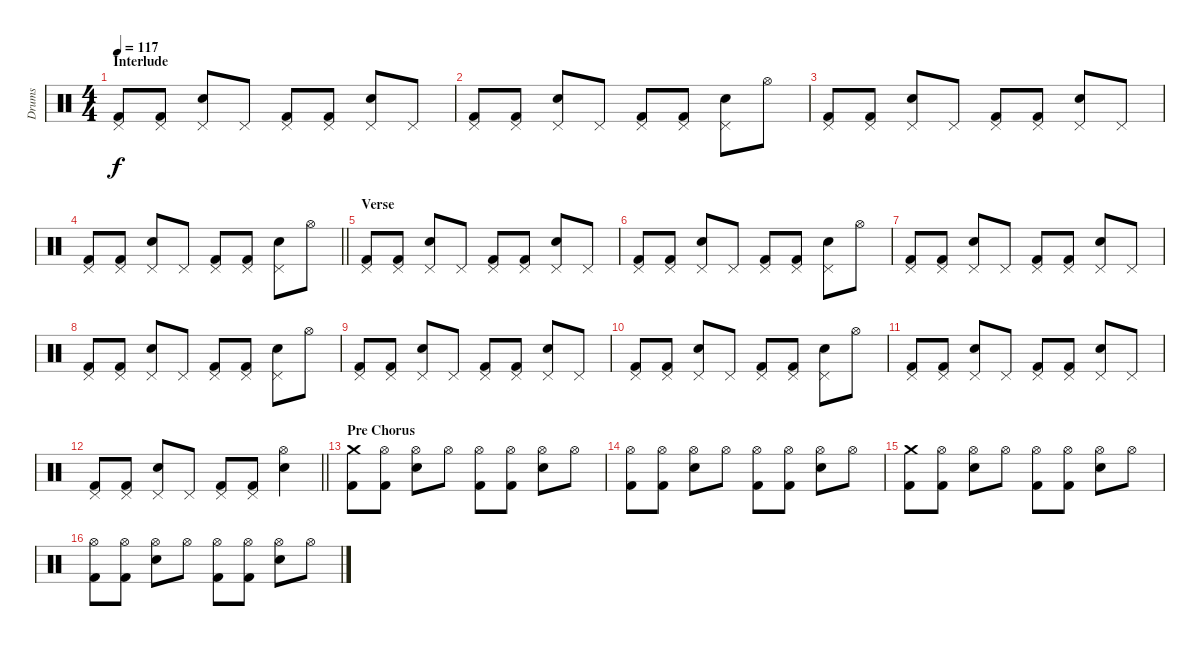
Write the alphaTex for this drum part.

\track ("Drums" "Drums") {instrument percussion}
\staff {score}
\articulation defaults
\ts (4 4)
\section ("" "Interlude")
\tempo 117
\clef neutral
\ks c
("Pedal Hi-Hat (hit)" "Kick (hit) 2").8{dy f} ("Pedal Hi-Hat (hit)" "Kick (hit) 2").8 ("Pedal Hi-Hat (hit)" "Electric Snare (hit)").8 "Pedal Hi-Hat (hit)".8 ("Pedal Hi-Hat (hit)" "Kick (hit) 2").8 ("Pedal Hi-Hat (hit)" "Kick (hit) 2").8 ("Pedal Hi-Hat (hit)" "Electric Snare (hit)").8 "Pedal Hi-Hat (hit)".8 |
("Pedal Hi-Hat (hit)" "Kick (hit) 2").8 ("Pedal Hi-Hat (hit)" "Kick (hit) 2").8 ("Pedal Hi-Hat (hit)" "Electric Snare (hit)").8 "Pedal Hi-Hat (hit)".8 ("Pedal Hi-Hat (hit)" "Kick (hit) 2").8 ("Pedal Hi-Hat (hit)" "Kick (hit) 2").8 ("Pedal Hi-Hat (hit)" "Electric Snare (hit)").8 "Hi-Hat (open)".8 |
("Pedal Hi-Hat (hit)" "Kick (hit) 2").8 ("Pedal Hi-Hat (hit)" "Kick (hit) 2").8 ("Pedal Hi-Hat (hit)" "Electric Snare (hit)").8 "Pedal Hi-Hat (hit)".8 ("Pedal Hi-Hat (hit)" "Kick (hit) 2").8 ("Pedal Hi-Hat (hit)" "Kick (hit) 2").8 ("Pedal Hi-Hat (hit)" "Electric Snare (hit)").8 "Pedal Hi-Hat (hit)".8 |
\barLineRight lightlight
("Pedal Hi-Hat (hit)" "Kick (hit) 2").8 ("Pedal Hi-Hat (hit)" "Kick (hit) 2").8 ("Pedal Hi-Hat (hit)" "Electric Snare (hit)").8 "Pedal Hi-Hat (hit)".8 ("Pedal Hi-Hat (hit)" "Kick (hit) 2").8 ("Pedal Hi-Hat (hit)" "Kick (hit) 2").8 ("Pedal Hi-Hat (hit)" "Electric Snare (hit)").8 "Hi-Hat (open)".8 |
\section ("" "Verse")
("Pedal Hi-Hat (hit)" "Kick (hit) 2").8 ("Pedal Hi-Hat (hit)" "Kick (hit) 2").8 ("Pedal Hi-Hat (hit)" "Electric Snare (hit)").8 "Pedal Hi-Hat (hit)".8 ("Pedal Hi-Hat (hit)" "Kick (hit) 2").8 ("Pedal Hi-Hat (hit)" "Kick (hit) 2").8 ("Pedal Hi-Hat (hit)" "Electric Snare (hit)").8 "Pedal Hi-Hat (hit)".8 |
("Pedal Hi-Hat (hit)" "Kick (hit) 2").8 ("Pedal Hi-Hat (hit)" "Kick (hit) 2").8 ("Pedal Hi-Hat (hit)" "Electric Snare (hit)").8 "Pedal Hi-Hat (hit)".8 ("Pedal Hi-Hat (hit)" "Kick (hit) 2").8 ("Pedal Hi-Hat (hit)" "Kick (hit) 2").8 ("Pedal Hi-Hat (hit)" "Electric Snare (hit)").8 "Hi-Hat (open)".8 |
("Pedal Hi-Hat (hit)" "Kick (hit) 2").8 ("Pedal Hi-Hat (hit)" "Kick (hit) 2").8 ("Pedal Hi-Hat (hit)" "Electric Snare (hit)").8 "Pedal Hi-Hat (hit)".8 ("Pedal Hi-Hat (hit)" "Kick (hit) 2").8 ("Pedal Hi-Hat (hit)" "Kick (hit) 2").8 ("Pedal Hi-Hat (hit)" "Electric Snare (hit)").8 "Pedal Hi-Hat (hit)".8 |
("Pedal Hi-Hat (hit)" "Kick (hit) 2").8 ("Pedal Hi-Hat (hit)" "Kick (hit) 2").8 ("Pedal Hi-Hat (hit)" "Electric Snare (hit)").8 "Pedal Hi-Hat (hit)".8 ("Pedal Hi-Hat (hit)" "Kick (hit) 2").8 ("Pedal Hi-Hat (hit)" "Kick (hit) 2").8 ("Pedal Hi-Hat (hit)" "Electric Snare (hit)").8 "Hi-Hat (open)".8 |
("Pedal Hi-Hat (hit)" "Kick (hit) 2").8 ("Pedal Hi-Hat (hit)" "Kick (hit) 2").8 ("Pedal Hi-Hat (hit)" "Electric Snare (hit)").8 "Pedal Hi-Hat (hit)".8 ("Pedal Hi-Hat (hit)" "Kick (hit) 2").8 ("Pedal Hi-Hat (hit)" "Kick (hit) 2").8 ("Pedal Hi-Hat (hit)" "Electric Snare (hit)").8 "Pedal Hi-Hat (hit)".8 |
("Pedal Hi-Hat (hit)" "Kick (hit) 2").8 ("Pedal Hi-Hat (hit)" "Kick (hit) 2").8 ("Pedal Hi-Hat (hit)" "Electric Snare (hit)").8 "Pedal Hi-Hat (hit)".8 ("Pedal Hi-Hat (hit)" "Kick (hit) 2").8 ("Pedal Hi-Hat (hit)" "Kick (hit) 2").8 ("Pedal Hi-Hat (hit)" "Electric Snare (hit)").8 "Hi-Hat (open)".8 |
("Pedal Hi-Hat (hit)" "Kick (hit) 2").8 ("Pedal Hi-Hat (hit)" "Kick (hit) 2").8 ("Pedal Hi-Hat (hit)" "Electric Snare (hit)").8 "Pedal Hi-Hat (hit)".8 ("Pedal Hi-Hat (hit)" "Kick (hit) 2").8 ("Pedal Hi-Hat (hit)" "Kick (hit) 2").8 ("Pedal Hi-Hat (hit)" "Electric Snare (hit)").8 "Pedal Hi-Hat (hit)".8 |
\barLineRight lightlight
("Pedal Hi-Hat (hit)" "Kick (hit) 2").8 ("Pedal Hi-Hat (hit)" "Kick (hit) 2").8 ("Pedal Hi-Hat (hit)" "Electric Snare (hit)").8 "Pedal Hi-Hat (hit)".8 ("Pedal Hi-Hat (hit)" "Kick (hit) 2").8 ("Pedal Hi-Hat (hit)" "Kick (hit) 2").8 ("Hi-Hat (open)" "Electric Snare (hit)").4 |
\section ("" "Pre Chorus")
("Crash medium (hit)" "Kick (hit) 2").8 ("Hi-Hat (open)" "Kick (hit) 2").8 ("Hi-Hat (open)" "Electric Snare (hit)").8 "Hi-Hat (open)".8 ("Hi-Hat (open)" "Kick (hit) 2").8 ("Hi-Hat (open)" "Kick (hit) 2").8 ("Hi-Hat (open)" "Electric Snare (hit)").8 "Hi-Hat (open)".8 |
("Hi-Hat (open)" "Kick (hit) 2").8 ("Hi-Hat (open)" "Kick (hit) 2").8 ("Hi-Hat (open)" "Electric Snare (hit)").8 "Hi-Hat (open)".8 ("Hi-Hat (open)" "Kick (hit) 2").8 ("Hi-Hat (open)" "Kick (hit) 2").8 ("Hi-Hat (open)" "Electric Snare (hit)").8 "Hi-Hat (open)".8 |
("Crash medium (hit)" "Kick (hit) 2").8 ("Hi-Hat (open)" "Kick (hit) 2").8 ("Hi-Hat (open)" "Electric Snare (hit)").8 "Hi-Hat (open)".8 ("Hi-Hat (open)" "Kick (hit) 2").8 ("Hi-Hat (open)" "Kick (hit) 2").8 ("Hi-Hat (open)" "Electric Snare (hit)").8 "Hi-Hat (open)".8 |
("Hi-Hat (open)" "Kick (hit) 2").8 ("Hi-Hat (open)" "Kick (hit) 2").8 ("Hi-Hat (open)" "Electric Snare (hit)").8 "Hi-Hat (open)".8 ("Hi-Hat (open)" "Kick (hit) 2").8 ("Hi-Hat (open)" "Kick (hit) 2").8 ("Hi-Hat (open)" "Electric Snare (hit)").8 "Hi-Hat (open)".8
